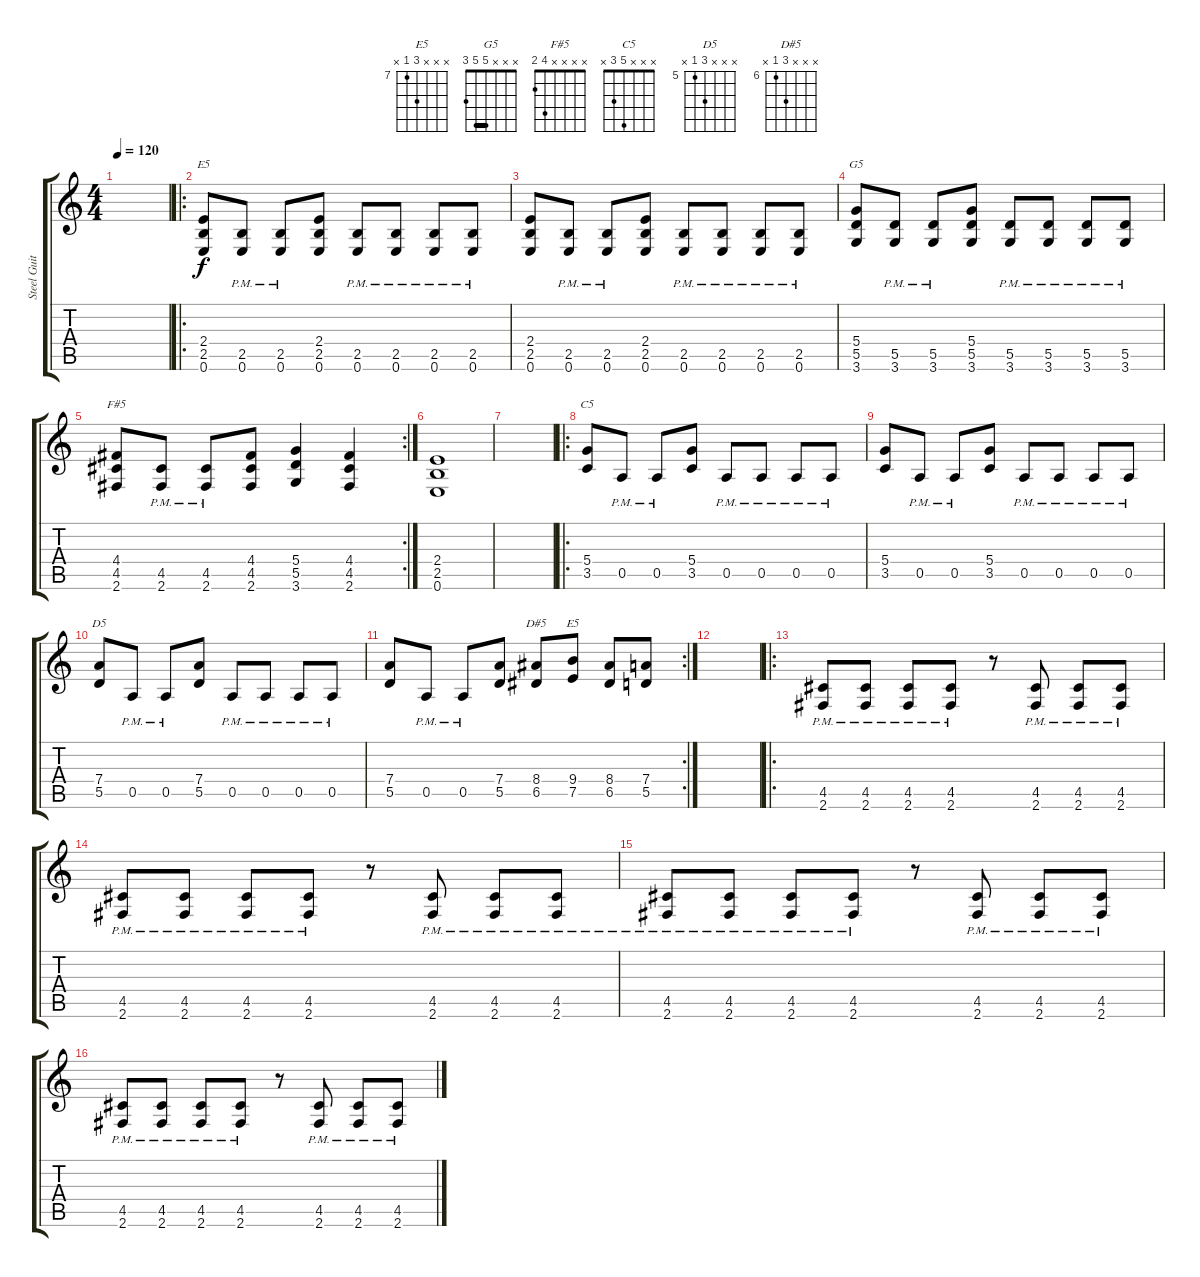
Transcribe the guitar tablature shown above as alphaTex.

\track ("Steel Guitar" "Steel Guit") {instrument acousticguitarsteel}
\staff {score tabs}
\tuning (E4 B3 G3 D3 A2 E2) {hide}
\chord ("E5" x x x 2 2 0) {barre 2}
\chord ("G5" x x x 5 5 3) {barre 5}
\chord ("F#5" x x x x 4 2)
\chord ("C5" x x x 5 3 x)
\chord ("D5" x x x 7 5 x) {firstfret 5}
\chord ("D#5" x x x 8 6 x) {firstfret 6}
\chord ("E5" x x x 9 7 x) {firstfret 7}
\ts (4 4)
\tempo 120
\clef g2
\ks c
|
\ro
(2.4 2.5 0.6).8{ch "E5"} (2.5{pm} 0.6{pm}).8 (2.5{pm} 0.6{pm}).8 (2.4 2.5 0.6).8 (2.5{pm} 0.6{pm}).8 (2.5{pm} 0.6{pm}).8 (2.5{pm} 0.6{pm}).8 (2.5{pm} 0.6{pm}).8 |
(2.4 2.5 0.6).8 (2.5{pm} 0.6{pm}).8 (2.5{pm} 0.6{pm}).8 (2.4 2.5 0.6).8 (2.5{pm} 0.6{pm}).8 (2.5{pm} 0.6{pm}).8 (2.5{pm} 0.6{pm}).8 (2.5{pm} 0.6{pm}).8 |
(5.4 5.5 3.6).8{ch "G5"} (5.5{pm} 3.6{pm}).8 (5.5{pm} 3.6{pm}).8 (5.4 5.5 3.6).8 (5.5{pm} 3.6{pm}).8 (5.5{pm} 3.6{pm}).8 (5.5{pm} 3.6{pm}).8 (5.5{pm} 3.6{pm}).8 |
\rc 2
(4.4 4.5 2.6).8{ch "F#5"} (4.5{pm} 2.6{pm}).8 (4.5{pm} 2.6{pm}).8 (4.4 4.5 2.6).8 (5.4 5.5 3.6).4 (4.4 4.5 2.6).4 |
(2.4 2.5 0.6).1 |
|
\ro
(5.4 3.5).8{ch "C5"} 0.5{pm}.8 0.5{pm}.8 (5.4 3.5).8 0.5{pm}.8 0.5{pm}.8 0.5{pm}.8 0.5{pm}.8 |
(5.4 3.5).8 0.5{pm}.8 0.5{pm}.8 (5.4 3.5).8 0.5{pm}.8 0.5{pm}.8 0.5{pm}.8 0.5{pm}.8 |
(7.4 5.5).8{ch "D5"} 0.5{pm}.8 0.5{pm}.8 (7.4 5.5).8 0.5{pm}.8 0.5{pm}.8 0.5{pm}.8 0.5{pm}.8 |
\rc 2
(7.4 5.5).8 0.5{pm}.8 0.5{pm}.8 (7.4 5.5).8 (8.4 6.5).8{ch "D#5"} (9.4 7.5).8{ch "E5"} (8.4 6.5).8 (7.4 5.5).8 |
|
\ro
(4.5{pm} 2.6{pm}).8 (4.5{pm} 2.6{pm}).8 (4.5{pm} 2.6{pm}).8 (4.5{pm} 2.6{pm}).8 r.8 (4.5{pm} 2.6{pm}).8 (4.5{pm} 2.6{pm}).8 (4.5{pm} 2.6{pm}).8 |
(4.5{pm} 2.6{pm}).8 (4.5{pm} 2.6{pm}).8 (4.5{pm} 2.6{pm}).8 (4.5{pm} 2.6{pm}).8 r.8 (4.5{pm} 2.6{pm}).8 (4.5{pm} 2.6{pm}).8 (4.5{pm} 2.6{pm}).8 |
(4.5{pm} 2.6{pm}).8 (4.5{pm} 2.6{pm}).8 (4.5{pm} 2.6{pm}).8 (4.5{pm} 2.6{pm}).8 r.8 (4.5{pm} 2.6{pm}).8 (4.5{pm} 2.6{pm}).8 (4.5{pm} 2.6{pm}).8 |
(4.5{pm} 2.6{pm}).8 (4.5{pm} 2.6{pm}).8 (4.5{pm} 2.6{pm}).8 (4.5{pm} 2.6{pm}).8 r.8 (4.5{pm} 2.6{pm}).8 (4.5{pm} 2.6{pm}).8 (4.5{pm} 2.6{pm}).8
